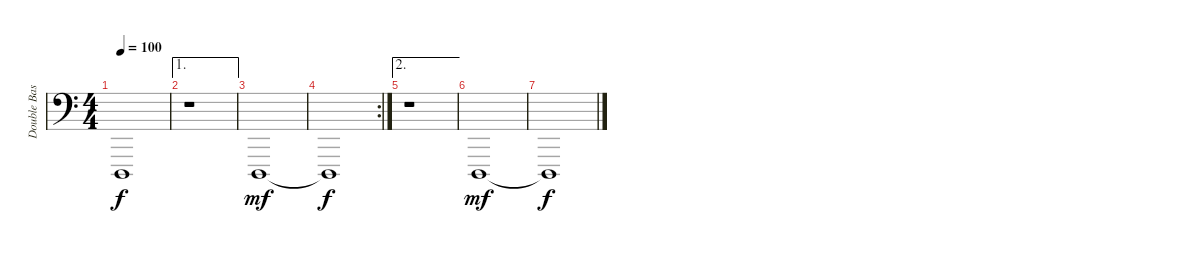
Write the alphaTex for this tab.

\track ("Double Bass" "Double Bas") {instrument stringensemble1}
\staff {score}
\tuning (G2 D2 A1 D1) {hide}
\ts (4 4)
\tempo 100
\clef f4
\ks c
0.4.1{dy f} |
\ae 1
r.1 |
0.4.1{dy mf} |
\rc 2
0.4{t}.1{dy f} |
\ae 2
r.1 |
0.4.1{dy mf} |
0.4{t}.1{dy f}
